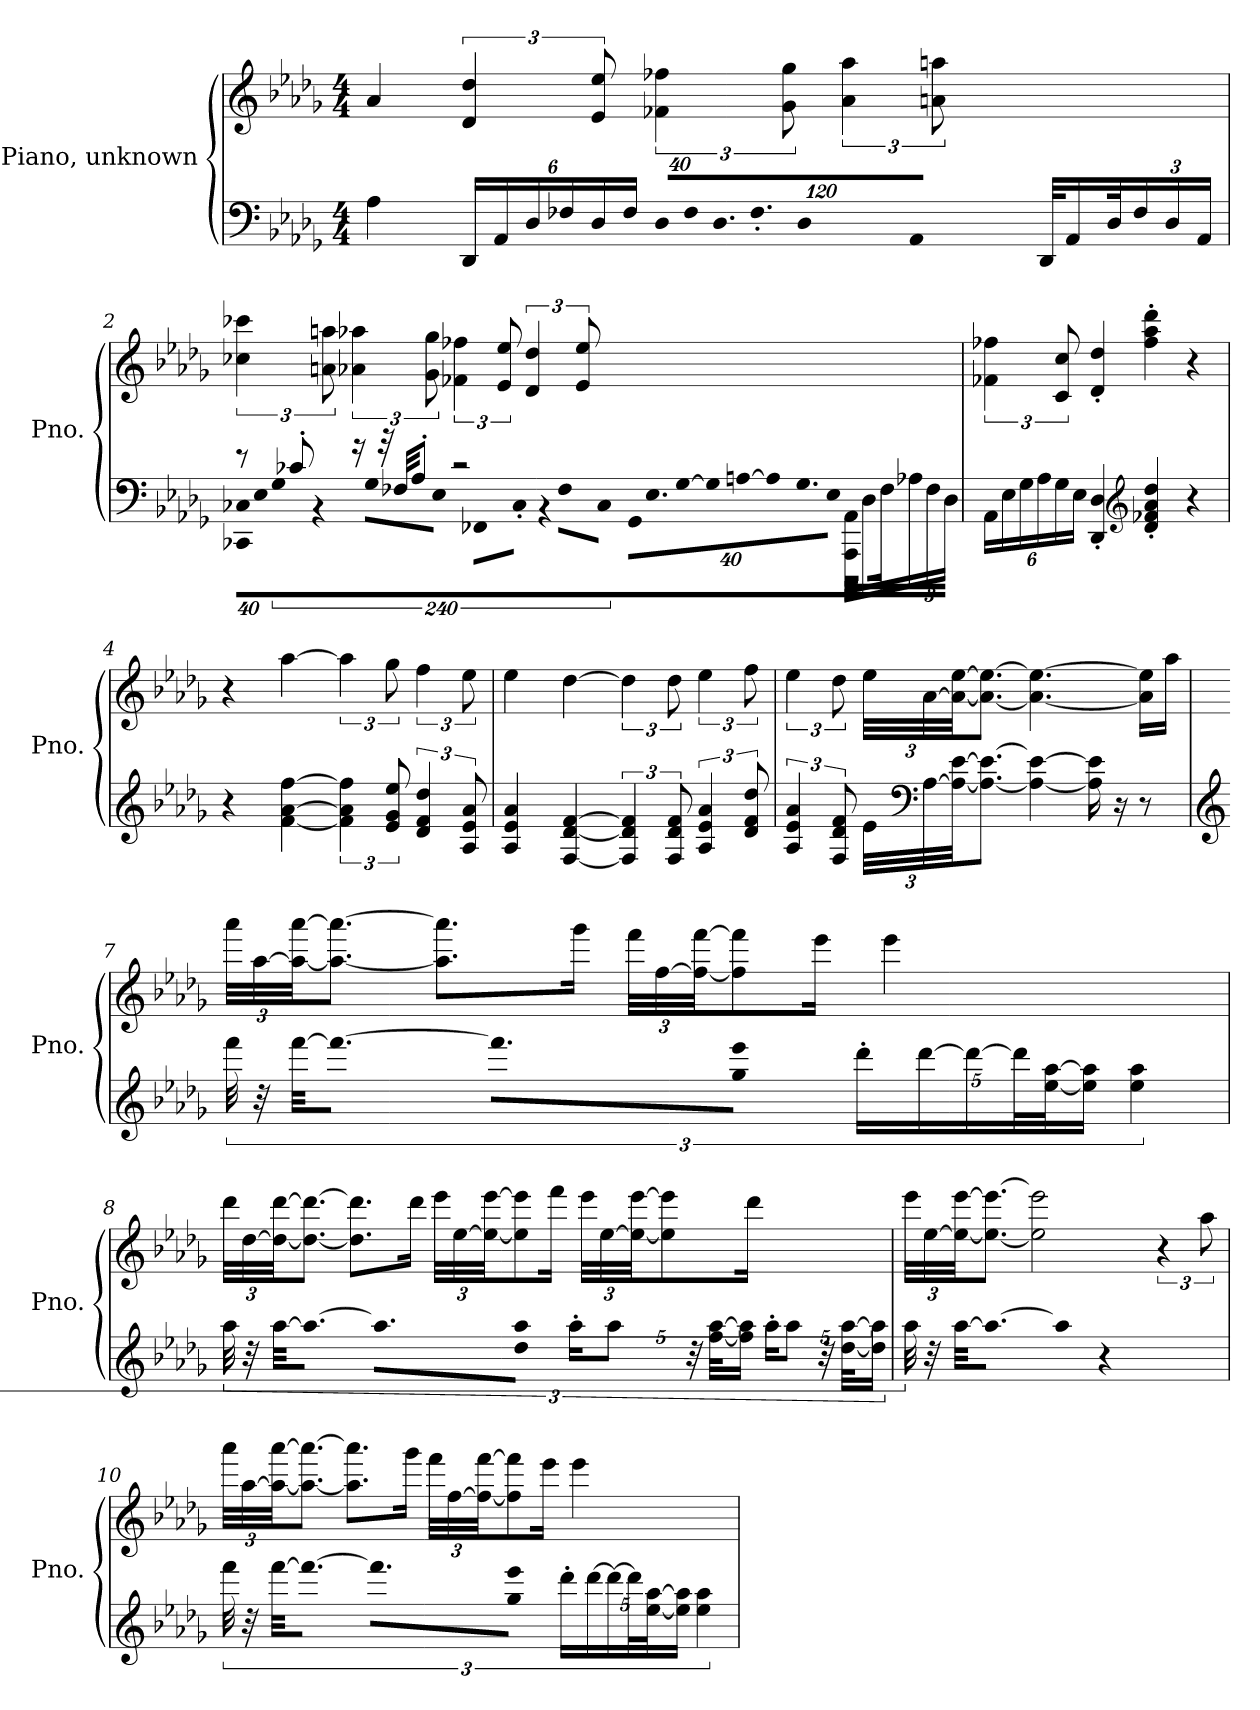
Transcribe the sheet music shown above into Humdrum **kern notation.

**kern	**kern
*part1	*part1
*staff2	*staff1
*I"Piano, unknown	*
*I'Pno.	*
*clefF4	*clefG2
*k[b-e-a-d-g-]	*k[b-e-a-d-g-]
*M4/4	*M4/4
*MM120	*MM120
=1	=1
4A-\	4a-/
*Xbrackettup	*
24DD-/LL	6d-/ 6dd-/
24AA-/	.
24D-/	.
24F-X/	.
24D-/	12e-/ 12ee-/
24F-/JJ	.
!LO:N:vis=32	!
640%23D-/LLL	6f-X\ 6ff-X\
!LO:N:vis=32	!
640%23F-/	.
!LO:N:vis=32.	!
1920%103D-/	.
!LO:N:vis=32.	!
1920%103F-'/	.
.	12g-\ 12gg-\
!LO:N:vis=32	!
640%23D-/	.
!LO:N:vis=32	!
640%23AA-/JJJ	.
.	6a-\ 6aa-\
32DD-/KLL	.
16AA-/	.
32D-/K	.
24F-/	.
.	12an\ 12aan\
24D-/	.
24AA-/JJ	.
.	960ryy
!!LO:LB:g=z
=2	=2
*^	*
*	*brackettup	*
!	!LO:N:vis=32	!
8r	640%23CC-X\ 640%23C-X\LLL	6cc-X\ 6ccc-X\
!	!LO:N:vis=32	!
.	640%23E-\J	.
!	!LO:N:vis=16	!
.	1920%137G-\JJ	.
8c-X'/	.	.
!	!LO:N:vis=32	!
.	640%23r	.
.	.	12an\ 12aan\
!	!LO:N:vis=32	!
.	640%23G-\LLL	.
!	!LO:N:vis=32	!
.	640%23E-\JJJ	.
16r	.	6a-X\ 6aa-X\
!	!LO:N:vis=32	!
.	640%23FF-X\KLL	.
!	!LO:N:vis=16	!
.	1920%137C-'\JJ	.
32r	.	.
32F-X/KKL	.	.
!	!LO:N:vis=16	!
.	1920%137r	.
8A-'/J	.	.
.	.	12g-\ 12gg-\
!	!LO:N:vis=32	!
.	640%23F-\LLL	.
!	!LO:N:vis=32	!
.	640%23C-\JJJ	.
2r	.	6f-X\ 6ff-X\
*	*Xbrackettup	*
!	!LO:N:vis=32	!
.	640%23GG-\LLL	.
!	!LO:N:vis=32.	!
.	1920%103E-\	.
!	!LO:N:vis=64	!
.	[960%17G-\L	.
!	!LO:N:vis=64	!
.	960%17G-\]	.
!	!LO:N:vis=64	!
.	[960%17An\	.
!	!LO:N:vis=64	!
.	960%17A\J]	.
!	!LO:N:vis=32.	!
.	1920%103G-\	.
.	.	12e-/ 12ee-/
!	!LO:N:vis=32	!
.	640%23E-\JJJ	.
.	.	6d-/ 6dd-/
.	32AAA-\ 32AA-\KLL	.
.	16D-\	.
.	32F-\K	.
.	24A-X\	.
.	.	12e-/ 12ee-/
.	24F-\	.
.	24D-\JJ	.
640ryy	.	640ryy
*v	*v	*
!!LO:LB:g=z
=3	=3
24AA-\LL	6f-X\ 6ff-X\
24E-\	.
24G-\	.
24A-\	.
24G-\	12c/ 12cc/
24E-\JJ	.
4DD-/' 4D-/'	4d-/' 4dd-/'
*clefG2	*
4d-/' 4f-X/' 4a-/' 4dd-/'	4ff-\' 4aa-\' 4ddd-\'
4r	4r
=4	=4
4r	4r
[4f\ [4a-\ [4ff\	[4aa-\
*brackettup	*
6f\] 6a-\] 6ff\]	6aa-\]
12e-/ 12g-/ 12ee-/	12gg-\
6d-/ 6f/ 6dd-/	6ff\
12A-/ 12e-/ 12a-/	12ee-\
=5	=5
4A-/ 4e-/ 4a-/	4ee-\
[4F/ [4d-/ [4f/	[4dd-\
6F/] 6d-/] 6f/]	6dd-\]
12F/ 12d-/ 12f/	12dd-\
6A-/ 6e-/ 6a-/	6ee-\
12d-/ 12f/ 12dd-/	12ff\
!!LO:LB:g=z
=6	=6
6A-/ 6e-/ 6a-/	6ee-\
12F/ 12d-/ 12f/	12dd-\
*Xbrackettup	*Xbrackettup
48e-\LLL	48ee-\LLL
*clefF4	*
[48A-\	[48a-\
48A-\_ [48e-\JJ	48a-\_ [48ee-\JJ
8.A-\_ 8.e-\_J	8.a-\_ 8.ee-\_J
4A-\_ 4e-\_	4.a-\_ 4.ee-\_
16A-\] 16e-\]	.
16r	.
8r	16a-\] 16ee-\]LL
.	16aa-\JJ
=7	=7
*clefG2	*
*brackettup	*
48fff\	48aaa-\LLL
48r	[48aa-\
[48fff\KKL	48aa-\_ [48aaa-\JJ
8.fff\J_	8.aa-\_ 8.aaa-\_J
8.fff\L]	8.aa-\] 8.aaa-\]L
16gg-\ 16eee-\Jk	16ggg-\Jk
*Xbrackettup	*
20ddd-'\LL	48fff\LLL
.	[48ff\
.	48ff\_ [48fff\JJ
[20ddd-\	.
.	8ff\] 8fff\]
20ddd-\_	.
40ddd-\L]	.
[40ee-\ [40aa-\J	.
.	16eee-\Jk
20ee-\] 20aa-\]JJ	.
4ee-\ 4aa-\	4eee-\
!!LO:LB:g=z
=8	=8
*brackettup	*
48aa-\	48ddd-\LLL
48r	[48dd-\
[48aa-\KKL	48dd-\_ [48ddd-\JJ
8.aa-\J_	8.dd-\_ 8.ddd-\_J
8.aa-\L]	8.dd-\] 8.ddd-\]L
16dd-\ 16aa-\Jk	16ddd-\Jk
20aa-'\KL	48eee-\LLL
.	[48ee-\
.	48ee-\_ [48eee-\JJ
10aa-\J	.
.	8ee-\] 8eee-\]
40r	.
[40ff\ [40aa-\KLL	.
.	16fff\Jk
20ff\] 20aa-\]JJ	.
20aa-'\KL	48eee-\LLL
.	[48ee-\
.	48ee-\_ [48eee-\JJ
10aa-\J	.
.	8ee-\] 8eee-\]
40r	.
[40dd-\ [40aa-\KLL	.
.	16ddd-\Jk
20dd-\] 20aa-\]JJ	.
=9	=9
48aa-\	48eee-\LLL
48r	[48ee-\
[48aa-\KKL	48ee-\_ [48eee-\JJ
8.aa-\J_	8.ee-\_ 8.eee-\_J
2aa-\]	2ee-\] 2eee-\]
*	*brackettup
4r	6r
.	12aa-\
!!LO:LB:g=z
=10	=10
*	*Xbrackettup
48fff\	48aaa-\LLL
48r	[48aa-\
[48fff\KKL	48aa-\_ [48aaa-\JJ
8.fff\J_	8.aa-\_ 8.aaa-\_J
8.fff\L]	8.aa-\] 8.aaa-\]L
16gg-\ 16eee-\Jk	16ggg-\Jk
*Xbrackettup	*
20ddd-'\LL	48fff\LLL
.	[48ff\
.	48ff\_ [48fff\JJ
[20ddd-\	.
.	8ff\] 8fff\]
20ddd-\_	.
40ddd-\L]	.
[40ee-\ [40aa-\J	.
.	16eee-\Jk
20ee-\] 20aa-\]JJ	.
4ee-\ 4aa-\	4eee-\
=	=
*-	*-
